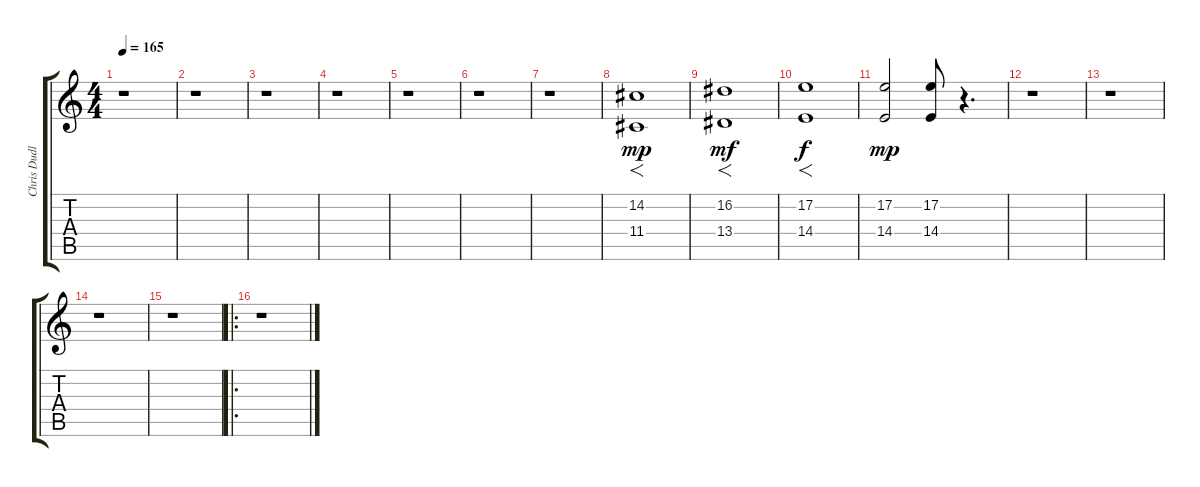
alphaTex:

\track ("Chris Dudley" "Chris Dudl") {instrument lead2sawtooth}
\staff {score tabs}
\tuning (E4 B3 G3 D3 A2 D2) {hide}
\ts (4 4)
\tempo 165
\clef g2
\ks c
r.1{dy f} |
r.1 |
r.1 |
r.1 |
r.1 |
r.1 |
r.1 |
(14.2 11.4).1{f dy mp} |
(16.2 13.4).1{f dy mf} |
(17.2 14.4).1{f dy f} |
(17.2 14.4).2{dy mp} (17.2 14.4).8 r.4{d} |
r.1 |
r.1 |
r.1 |
r.1 |
\ro
r.1
